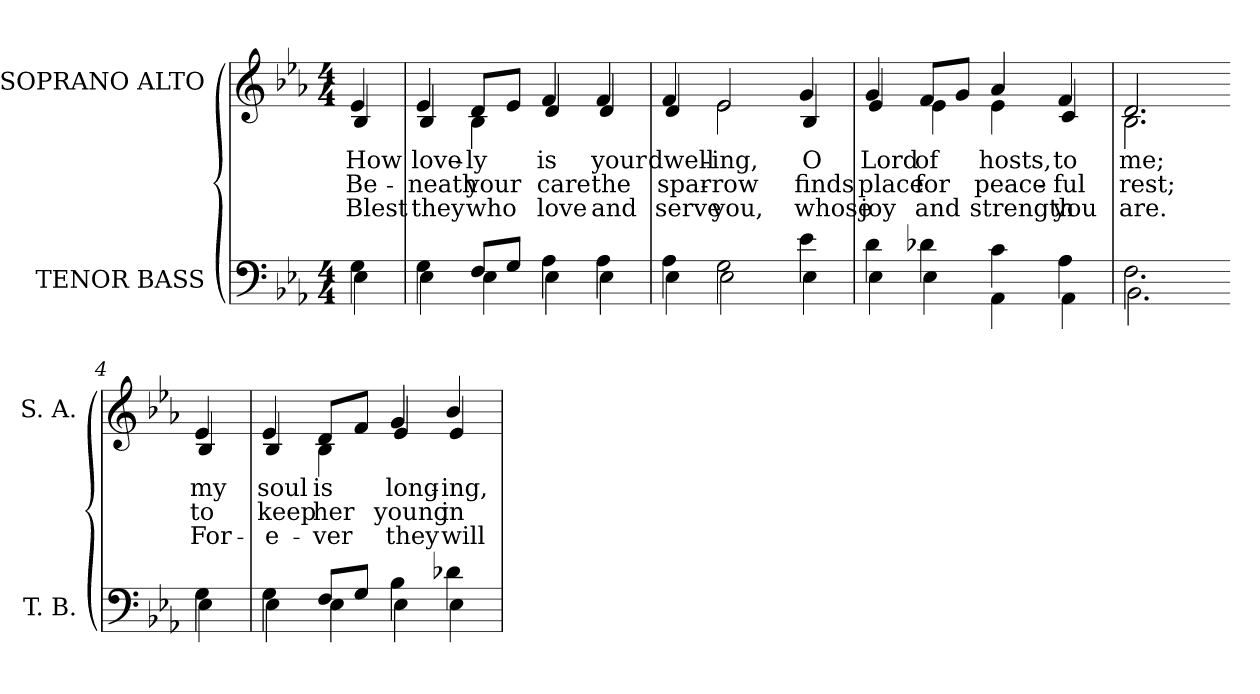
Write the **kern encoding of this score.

**kern	**kern	**text	**text	**text
*part2	*part1	*part1	*part1	*part1
*staff2	*staff1	*staff1	*staff1	*staff1
*I"TENOR BASS	*I"SOPRANO ALTO	*	*	*
*I'T. B.	*I'S. A.	*	*	*
!!LO:PB:g=z
*clefF4	*clefG2	*	*	*
*k[b-e-a-]	*k[b-e-a-]	*	*	*
*E-:	*E-:	*	*	*
*M4/4	*M4/4	*	*	*
=	=	=	=	=
*^	*	*	*	*
!	!	!LO:TX:b:cj:t=1	!	!	!
!	!	!LO:TX:b:cj:t=2	!	!	!
!	!	!LO:TX:b:cj:t=3	!	!	!
!	!	!	!LO:LY:b:color=#000000	!LO:LY:b:color=#000000	!LO:LY:b:color=#000000
*	*	*^	*	*	*
4Gi\	4E-i\	4e-i/	4B-i/	How	Be-	Blest
=	=	=	=	=	=	=
!	!	!	!	!LO:LY:b:color=#000000	!LO:LY:b:color=#000000	!LO:LY:b:color=#000000
4Gi\	4E-i\	4e-i/	4B-i/	love-	-neath	they
!	!	!	!	!LO:LY:b:color=#000000	!LO:LY:b:color=#000000	!LO:LY:b:color=#000000
8Fi/L	4E-i\	8di/L	4B-i\	-ly	your	who
8Gi/J	.	8e-i/J	.	.	.	.
!	!	!	!	!LO:LY:b:color=#000000	!LO:LY:b:color=#000000	!LO:LY:b:color=#000000
4A-i\	4E-i\	4fi/	4di/	is	care	love
!	!	!	!	!LO:LY:b:color=#000000	!LO:LY:b:color=#000000	!LO:LY:b:color=#000000
4A-i\	4E-i\	4fi/	4di/	your	the	and
=1	=1	=1	=1	=1	=1	=1
!	!	!	!	!LO:LY:b:color=#000000	!LO:LY:b:color=#000000	!LO:LY:b:color=#000000
4A-i\	4E-i\	4fi/	4di/	dwell-	spar-	serve
!	!	!	!	!LO:LY:b:color=#000000	!LO:LY:b:color=#000000	!LO:LY:b:color=#000000
2Gi\	2E-i\	2e-i/	2e-i\	-ing,	-row	you,
!	!	!	!	!LO:LY:b:color=#000000	!LO:LY:b:color=#000000	!LO:LY:b:color=#000000
4e-i\	4E-i\	4gi/	4B-i/	O	finds	whose
=2	=2	=2	=2	=2	=2	=2
!	!	!	!	!LO:LY:b:color=#000000	!LO:LY:b:color=#000000	!LO:LY:b:color=#000000
4di\	4E-i\	4gi/	4e-i/	Lord	place	joy
!	!	!	!	!LO:LY:b:color=#000000	!LO:LY:b:color=#000000	!LO:LY:b:color=#000000
4d-Xi\	4E-i\	8fi/L	4e-i\	of	for	and
.	.	8gi/J	.	.	.	.
!	!	!	!	!LO:LY:b:color=#000000	!LO:LY:b:color=#000000	!LO:LY:b:color=#000000
4ci\	4AA-i\	4a-i/	4e-i\	hosts,	peace-	strength
!	!	!	!	!LO:LY:b:color=#000000	!LO:LY:b:color=#000000	!LO:LY:b:color=#000000
4A-i\	4AA-i\	4fi/	4ci/	to	-ful	you
=3	=3	=3	=3	=3	=3	=3
!	!	!	!	!LO:LY:b:color=#000000	!LO:LY:b:color=#000000	!LO:LY:b:color=#000000
2.Fi\	2.BB-i\	2.di/	2.B-i\	me;	rest;	are.
!!LO:LB:g=z	!!
=4-	=4-	=4-	=4-	=4-	=4-	=4-
!	!	!	!	!LO:LY:b:color=#000000	!LO:LY:b:color=#000000	!LO:LY:b:color=#000000
4Gi\	4E-i\	4e-i/	4B-i/	my	to	For-
=5	=5	=5	=5	=5	=5	=5
!	!	!	!	!LO:LY:b:color=#000000	!LO:LY:b:color=#000000	!LO:LY:b:color=#000000
4Gi\	4E-i\	4e-i/	4B-i/	soul	keep	-e-
!	!	!	!	!LO:LY:b:color=#000000	!LO:LY:b:color=#000000	!LO:LY:b:color=#000000
8Fi/L	4E-i\	8di/L	4B-i\	is	her	-ver
8Gi/J	.	8fi/J	.	.	.	.
!	!	!	!	!LO:LY:b:color=#000000	!LO:LY:b:color=#000000	!LO:LY:b:color=#000000
4B-i\	4E-i\	4gi/	4e-i/	long-	young	they
!	!	!	!	!LO:LY:b:color=#000000	!LO:LY:b:color=#000000	!LO:LY:b:color=#000000
4d-Xi\	4E-i\	4b-i/	4e-i/	-ing,	in	will
*v	*v	*	*	*	*	*
*	*v	*v	*	*	*
=	=	=	=	=
*-	*-	*-	*-	*-
